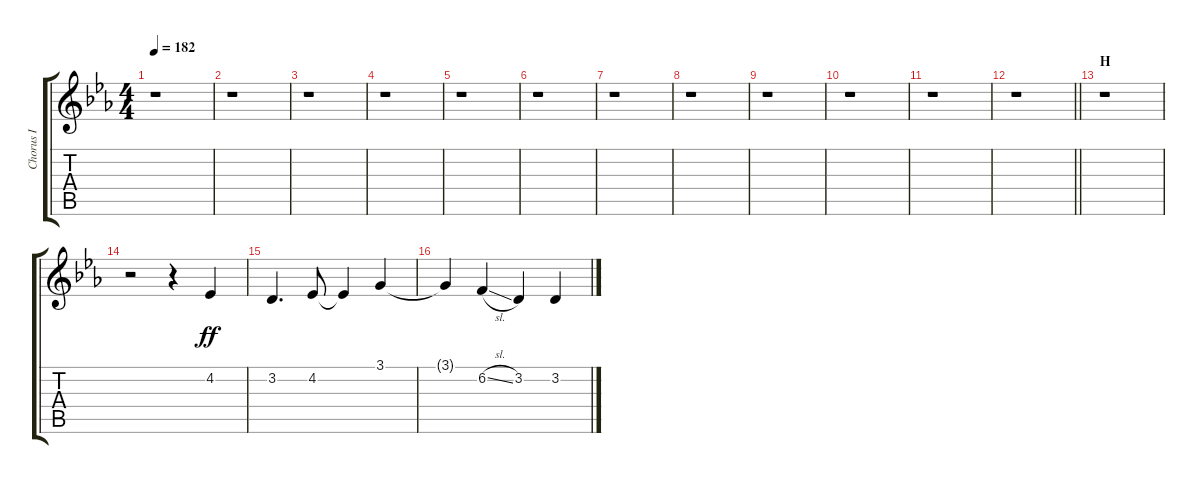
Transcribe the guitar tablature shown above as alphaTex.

\track ("Chorus I" "Chorus I") {instrument voiceoohs}
\staff {score tabs}
\tuning (E4 B3 G3 D3 A2 E2) {hide}
\ts (4 4)
\tempo 182
\clef g2
\ks eb
r.1{dy f} |
r.1 |
r.1 |
r.1 |
r.1 |
r.1 |
r.1 |
r.1 |
r.1 |
r.1 |
r.1 |
\barLineRight lightlight
r.1 |
\section ("" "H")
r.1 |
r.2 r.4 4.2.4{dy ff} |
3.2.4{d} 4.2.8 4.2{t}.4 3.1.4 |
3.1{t}.4 6.2{sl}.4 3.2.4 3.2.4
